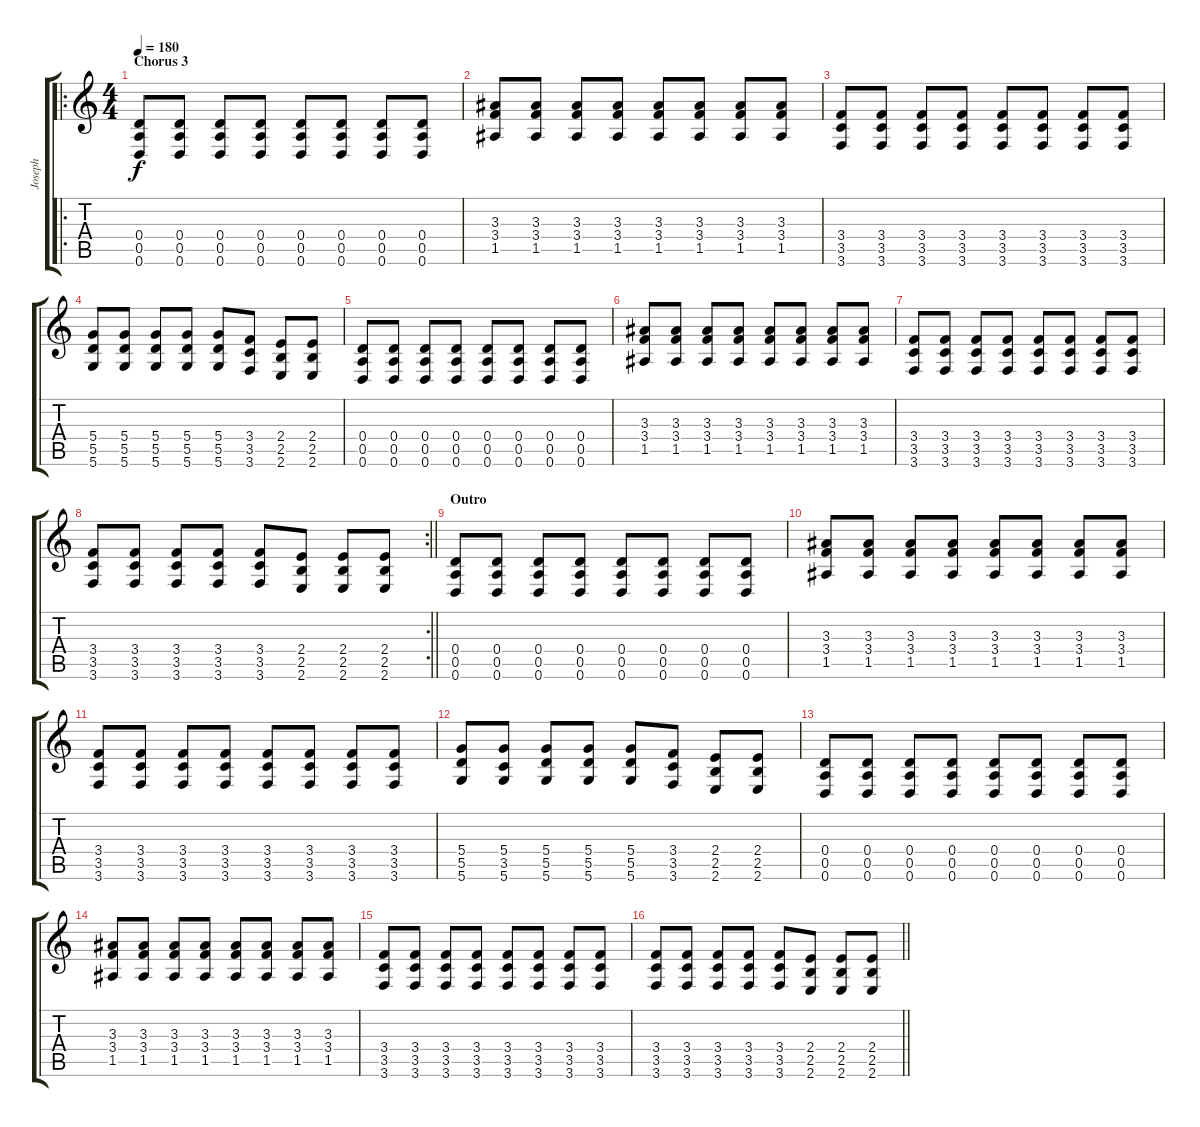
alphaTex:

\track ("Joseph" "Joseph") {instrument distortionguitar}
\staff {score tabs}
\tuning (E4 B3 G3 D3 A2 D2) {hide}
\ro
\ts (4 4)
\section ("" "Chorus 3")
\tempo 180
\clef g2
\ks c
(0.4 0.5 0.6).8{dy f} (0.4 0.5 0.6).8 (0.4 0.5 0.6).8 (0.4 0.5 0.6).8 (0.4 0.5 0.6).8 (0.4 0.5 0.6).8 (0.4 0.5 0.6).8 (0.4 0.5 0.6).8 |
(3.3 3.4 1.5).8 (3.3 3.4 1.5).8 (3.3 3.4 1.5).8 (3.3 3.4 1.5).8 (3.3 3.4 1.5).8 (3.3 3.4 1.5).8 (3.3 3.4 1.5).8 (3.3 3.4 1.5).8 |
(3.4 3.5 3.6).8 (3.4 3.5 3.6).8 (3.4 3.5 3.6).8 (3.4 3.5 3.6).8 (3.4 3.5 3.6).8 (3.4 3.5 3.6).8 (3.4 3.5 3.6).8 (3.4 3.5 3.6).8 |
(5.4 5.5 5.6).8 (5.4 5.5 5.6).8 (5.4 5.5 5.6).8 (5.4 5.5 5.6).8 (5.4 5.5 5.6).8 (3.4 3.5 3.6).8 (2.4 2.5 2.6).8 (2.4 2.5 2.6).8 |
(0.4 0.5 0.6).8 (0.4 0.5 0.6).8 (0.4 0.5 0.6).8 (0.4 0.5 0.6).8 (0.4 0.5 0.6).8 (0.4 0.5 0.6).8 (0.4 0.5 0.6).8 (0.4 0.5 0.6).8 |
(3.3 3.4 1.5).8 (3.3 3.4 1.5).8 (3.3 3.4 1.5).8 (3.3 3.4 1.5).8 (3.3 3.4 1.5).8 (3.3 3.4 1.5).8 (3.3 3.4 1.5).8 (3.3 3.4 1.5).8 |
(3.4 3.5 3.6).8 (3.4 3.5 3.6).8 (3.4 3.5 3.6).8 (3.4 3.5 3.6).8 (3.4 3.5 3.6).8 (3.4 3.5 3.6).8 (3.4 3.5 3.6).8 (3.4 3.5 3.6).8 |
\rc 2
\barLineRight lightlight
(3.4 3.5 3.6).8 (3.4 3.5 3.6).8 (3.4 3.5 3.6).8 (3.4 3.5 3.6).8 (3.4 3.5 3.6).8 (2.4 2.5 2.6).8 (2.4 2.5 2.6).8 (2.4 2.5 2.6).8 |
\section ("" "Outro")
(0.4 0.5 0.6).8 (0.4 0.5 0.6).8 (0.4 0.5 0.6).8 (0.4 0.5 0.6).8 (0.4 0.5 0.6).8 (0.4 0.5 0.6).8 (0.4 0.5 0.6).8 (0.4 0.5 0.6).8 |
(3.3 3.4 1.5).8 (3.3 3.4 1.5).8 (3.3 3.4 1.5).8 (3.3 3.4 1.5).8 (3.3 3.4 1.5).8 (3.3 3.4 1.5).8 (3.3 3.4 1.5).8 (3.3 3.4 1.5).8 |
(3.4 3.5 3.6).8 (3.4 3.5 3.6).8 (3.4 3.5 3.6).8 (3.4 3.5 3.6).8 (3.4 3.5 3.6).8 (3.4 3.5 3.6).8 (3.4 3.5 3.6).8 (3.4 3.5 3.6).8 |
(5.4 5.5 5.6).8 (5.4 3.5 5.6).8 (5.4 5.5 5.6).8 (5.4 5.5 5.6).8 (5.4 5.5 5.6).8 (3.4 3.5 3.6).8 (2.4 2.5 2.6).8 (2.4 2.5 2.6).8 |
(0.4 0.5 0.6).8 (0.4 0.5 0.6).8 (0.4 0.5 0.6).8 (0.4 0.5 0.6).8 (0.4 0.5 0.6).8 (0.4 0.5 0.6).8 (0.4 0.5 0.6).8 (0.4 0.5 0.6).8 |
(3.3 3.4 1.5).8 (3.3 3.4 1.5).8 (3.3 3.4 1.5).8 (3.3 3.4 1.5).8 (3.3 3.4 1.5).8 (3.3 3.4 1.5).8 (3.3 3.4 1.5).8 (3.3 3.4 1.5).8 |
(3.4 3.5 3.6).8 (3.4 3.5 3.6).8 (3.4 3.5 3.6).8 (3.4 3.5 3.6).8 (3.4 3.5 3.6).8 (3.4 3.5 3.6).8 (3.4 3.5 3.6).8 (3.4 3.5 3.6).8 |
\barLineRight lightlight
(3.4 3.5 3.6).8 (3.4 3.5 3.6).8 (3.4 3.5 3.6).8 (3.4 3.5 3.6).8 (3.4 3.5 3.6).8 (2.4 2.5 2.6).8 (2.4 2.5 2.6).8 (2.4 2.5 2.6).8
